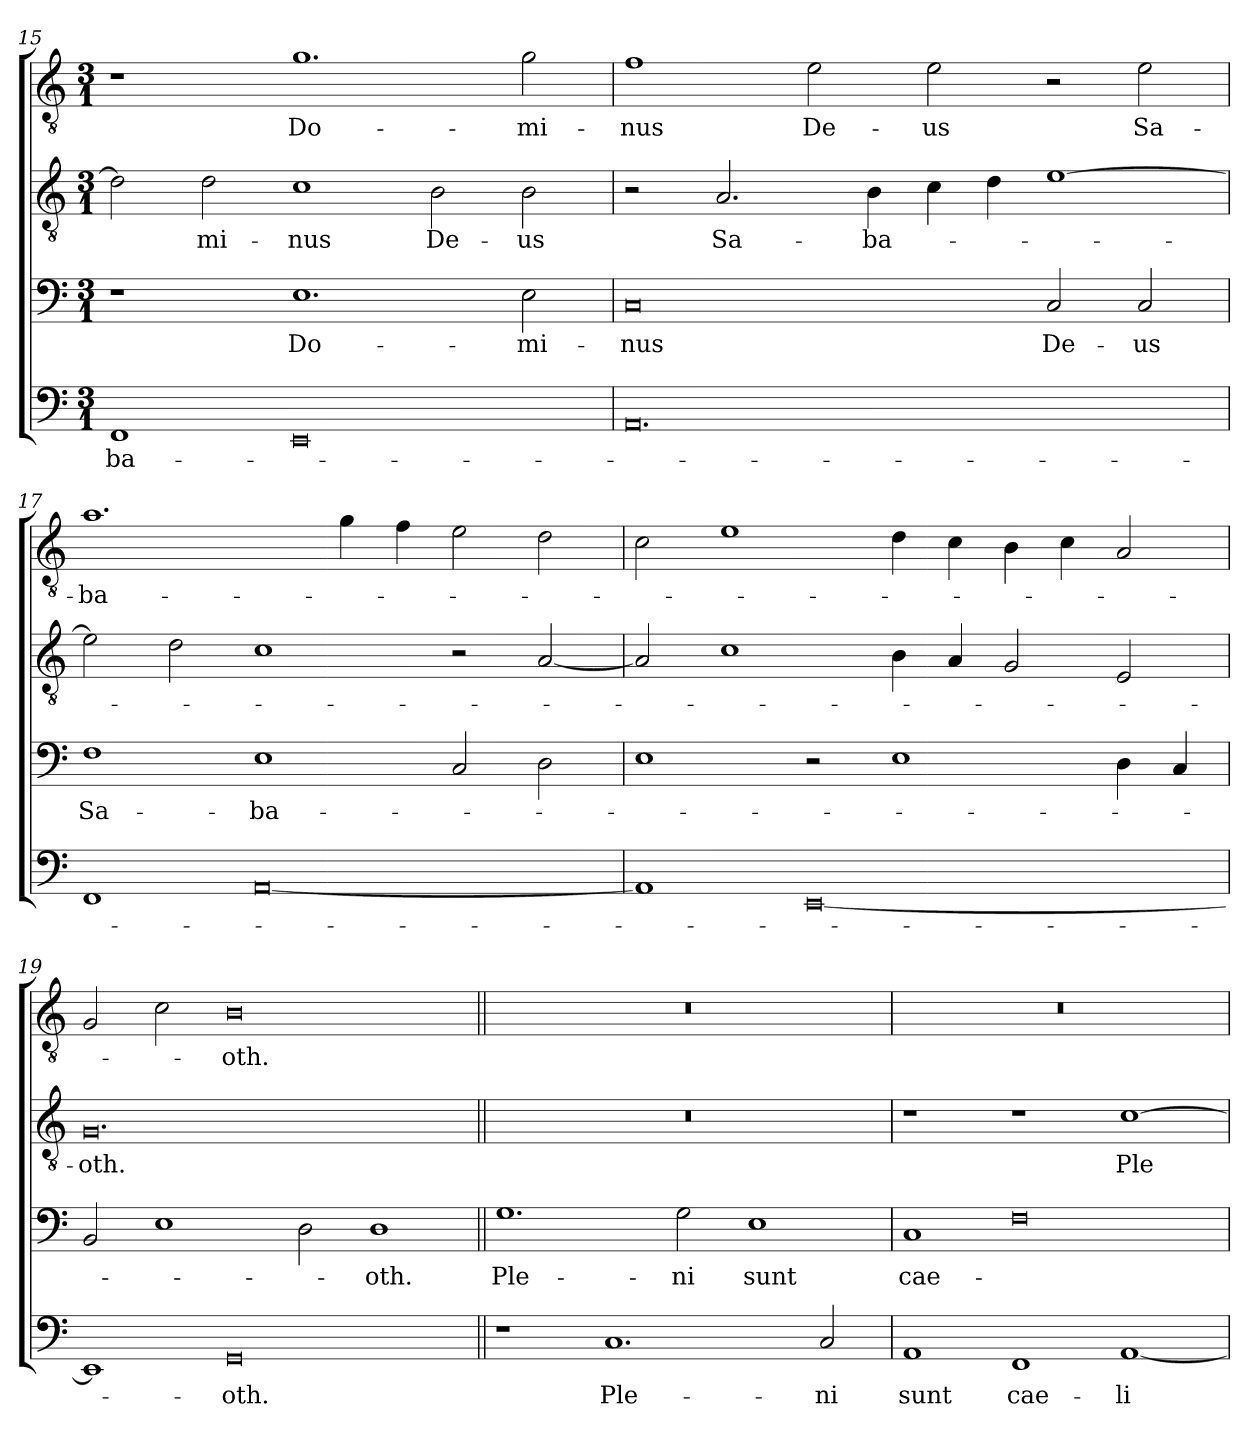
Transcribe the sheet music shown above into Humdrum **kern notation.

**kern	**text	**kern	**text	**kern	**text	**kern	**text
*part4	*part4	*part3	*part3	*part2	*part2	*part1	*part1
*staff4	*staff4	*staff3	*staff3	*staff2	*staff2	*staff1	*staff1
!!LO:LB:g=z
*clefF4	*	*clefF4	*	*clefGv2	*	*clefGv2	*
*k[]	*	*k[]	*	*k[]	*	*k[]	*
*C:	*	*C:	*	*C:	*	*C:	*
*M3/1	*	*M3/1	*	*M3/1	*	*M3/1	*
=15	=15	=15	=15	=15	=15	=15	=15
!	!LO:LY:b	!	!	!	!	!	!
1FF	-ba-	1r	.	2d\]	.	1r	.
!	!	!	!	!	!LO:LY:b	!	!
.	.	.	.	2d\	-mi-	.	.
!	!	!	!LO:LY:b	!	!LO:LY:b	!	!LO:LY:b
0EE	.	1.E	Do-	1c	-nus	1.g	Do-
!	!	!	!	!	!LO:LY:b	!	!
.	.	.	.	2B\	De-	.	.
!	!	!	!LO:LY:b	!	!LO:LY:b	!	!LO:LY:b
.	.	2E\	-mi-	2B\	-us	2g\	-mi-
=16	=16	=16	=16	=16	=16	=16	=16
!	!	!	!LO:LY:b	!	!	!	!LO:LY:b
0.AA	.	0C	-nus	2r	.	1f	-nus
!	!	!	!	!	!LO:LY:b	!	!
.	.	.	.	2.A/	Sa-	.	.
!	!	!	!	!	!	!	!LO:LY:b
.	.	.	.	.	.	2e\	De-
!	!	!	!	!	!LO:LY:b	!	!
.	.	.	.	4B\	-ba-	.	.
!	!	!	!	!	!	!	!LO:LY:b
.	.	.	.	4c\	.	2e\	-us
.	.	.	.	4d\	.	.	.
!	!	!	!LO:LY:b	!	!	!	!
.	.	2C/	De-	[1e	.	2r	.
!	!	!	!LO:LY:b	!	!	!	!LO:LY:b
.	.	2C/	-us	.	.	2e\	Sa-
=17	=17	=17	=17	=17	=17	=17	=17
!	!	!	!LO:LY:b	!	!	!	!LO:LY:b
1FF	.	1F	Sa-	2e\]	.	1.a	-ba-
.	.	.	.	2d\	.	.	.
!	!	!	!LO:LY:b	!	!	!	!
[0AA	.	1E	-ba-	1c	.	.	.
.	.	.	.	.	.	4g\	.
.	.	.	.	.	.	4f\	.
.	.	2C/	.	2r	.	2e\	.
.	.	2D\	.	[2A/	.	2d\	.
=18	=18	=18	=18	=18	=18	=18	=18
1AA]	.	1E	.	2A/]	.	2c\	.
.	.	.	.	1c	.	1e	.
[0EE	.	2r	.	.	.	.	.
.	.	1E	.	4B\	.	4d\	.
.	.	.	.	4A/	.	4c\	.
.	.	.	.	2G/	.	4B\	.
.	.	.	.	.	.	4c\	.
.	.	4D\	.	2E/	.	2A/	.
.	.	4C/	.	.	.	.	.
=19	=19	=19	=19	=19	=19	=19	=19
!	!	!	!	!	!LO:LY:b	!	!
1EE]	.	2BB/	.	0.G	-oth.	2G/	.
.	.	1E	.	.	.	2c\	.
!	!LO:LY:b	!	!	!	!	!	!LO:LY:b
0GG	-oth.	.	.	.	.	0B	-oth.
.	.	2D\	.	.	.	.	.
!	!	!	!LO:LY:b	!	!	!	!
.	.	1D	-oth.	.	.	.	.
!!LO:LB:g=z
=20||	=20||	=20||	=20||	=20||	=20||	=20||	=20||
!	!	!	!LO:LY:b	!	!	!	!
1r	.	1.G	Ple-	0.r	.	0.r	.
!	!LO:LY:b	!	!	!	!	!	!
1.C	Ple-	.	.	.	.	.	.
!	!	!	!LO:LY:b	!	!	!	!
.	.	2G\	-ni	.	.	.	.
!	!	!	!LO:LY:b	!	!	!	!
.	.	1E	sunt	.	.	.	.
!	!LO:LY:b	!	!	!	!	!	!
2C/	-ni	.	.	.	.	.	.
=21	=21	=21	=21	=21	=21	=21	=21
!	!LO:LY:b	!	!LO:LY:b	!	!	!	!
1AA	sunt	1C	cae-	1r	.	0.r	.
!	!LO:LY:b	!	!	!	!	!	!
1FF	cae-	0F	.	1r	.	.	.
!	!LO:LY:b	!	!	!	!LO:LY:b	!	!
[1AA	-li	.	.	[1c	Ple-	.	.
=	=	=	=	=	=	=	=
*-	*-	*-	*-	*-	*-	*-	*-
